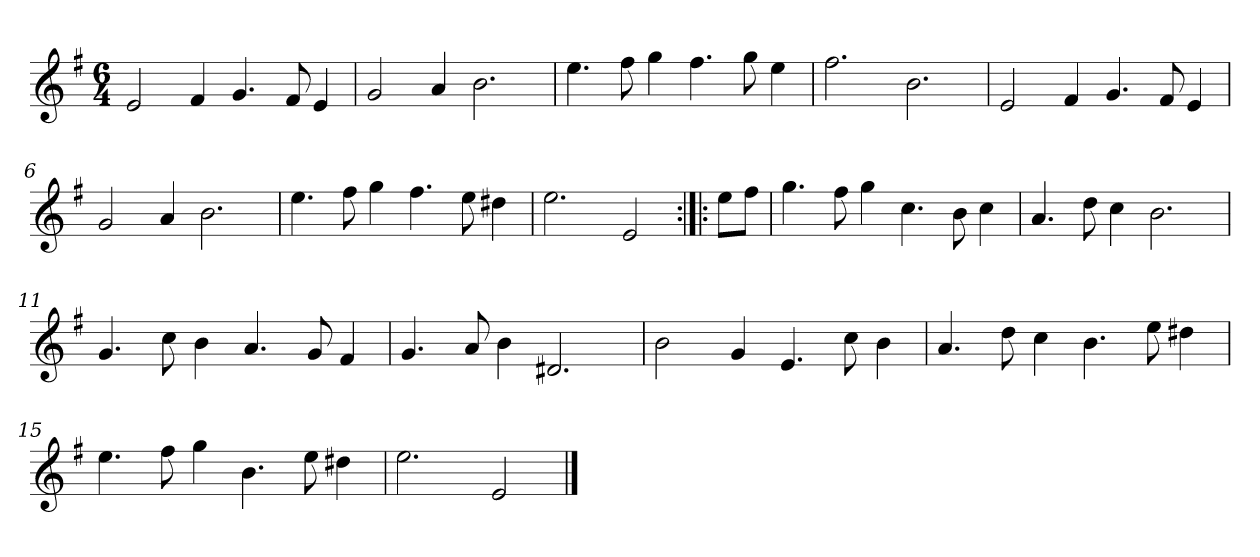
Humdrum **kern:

**kern
*part1
*staff1
*clefG2
*k[f#]
*e:
*M6/4
*MM120
=1
2e
4f#
4.g
8f#
4e
=2
2g
4a
2.b
=3
4.ee
8ff#
4gg
4.ff#
8gg
4ee
=4
2.ff#
2.b
=5
2e
4f#
4.g
8f#
4e
=6
2g
4a
2.b
=7
4.ee
8ff#
4gg
4.ff#
8ee
4dd#X
=8
2.ee
2e
=:|!|:
8ee\L
8ff#\J
=9
4.gg
8ff#
4gg
4.cc
8b
4cc
=10
4.a
8dd
4cc
2.b
=11
4.g
8cc
4b
4.a
8g
4f#
=12
4.g
8a
4b
2.d#X
=13
2b
4g
4.e
8cc
4b
=14
4.a
8dd
4cc
4.b
8ee
4dd#X
=15
4.ee
8ff#
4gg
4.b
8ee
4dd#X
=16
2.ee
2e
==
*-
